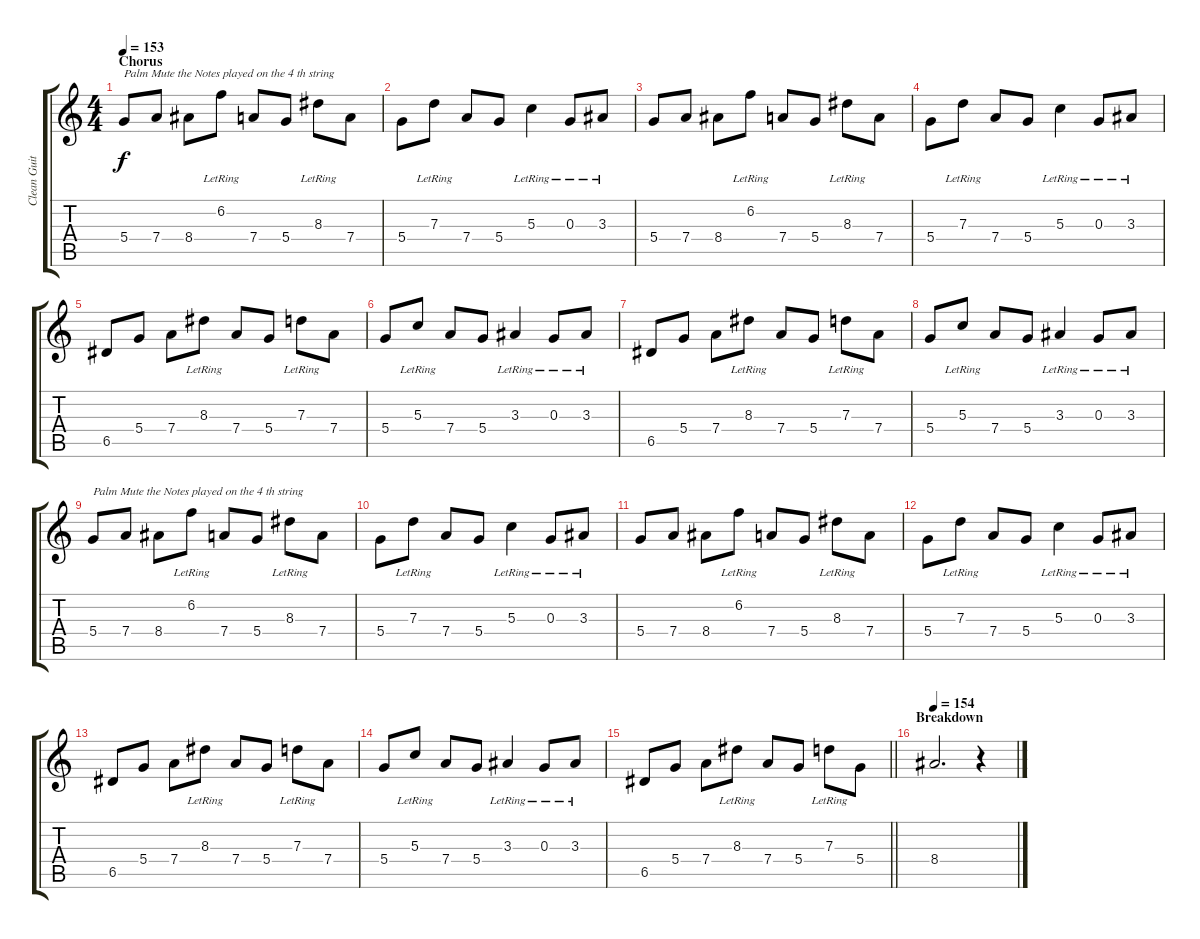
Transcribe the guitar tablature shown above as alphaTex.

\track ("Clean Guitar" "Clean Guit") {instrument electricguitarmuted}
\staff {score tabs}
\tuning (E4 B3 G3 D3 A2 E2) {hide}
\ts (4 4)
\section ("" "Chorus")
\tempo 153
\clef g2
\ks c
5.4.8{txt "Palm Mute the Notes played on the 4 th string" dy f} 7.4.8 8.4.8 6.2{lr}.8 7.4.8 5.4.8 8.3{lr}.8 7.4.8 |
5.4.8 7.3{lr}.8 7.4.8 5.4.8 5.3{lr}.4 0.3{lr}.8 3.3{lr}.8 |
5.4.8 7.4.8 8.4.8 6.2{lr}.8 7.4.8 5.4.8 8.3{lr}.8 7.4.8 |
5.4.8 7.3{lr}.8 7.4.8 5.4.8 5.3{lr}.4 0.3{lr}.8 3.3{lr}.8 |
6.5.8 5.4.8 7.4.8 8.3{lr}.8 7.4.8 5.4.8 7.3{lr}.8 7.4.8 |
5.4.8 5.3{lr}.8 7.4.8 5.4.8 3.3{lr}.4 0.3{lr}.8 3.3{lr}.8 |
6.5.8 5.4.8 7.4.8 8.3{lr}.8 7.4.8 5.4.8 7.3{lr}.8 7.4.8 |
5.4.8 5.3{lr}.8 7.4.8 5.4.8 3.3{lr}.4 0.3{lr}.8 3.3{lr}.8 |
5.4.8{txt "Palm Mute the Notes played on the 4 th string"} 7.4.8 8.4.8 6.2{lr}.8 7.4.8 5.4.8 8.3{lr}.8 7.4.8 |
5.4.8 7.3{lr}.8 7.4.8 5.4.8 5.3{lr}.4 0.3{lr}.8 3.3{lr}.8 |
5.4.8 7.4.8 8.4.8 6.2{lr}.8 7.4.8 5.4.8 8.3{lr}.8 7.4.8 |
5.4.8 7.3{lr}.8 7.4.8 5.4.8 5.3{lr}.4 0.3{lr}.8 3.3{lr}.8 |
6.5.8 5.4.8 7.4.8 8.3{lr}.8 7.4.8 5.4.8 7.3{lr}.8 7.4.8 |
5.4.8 5.3{lr}.8 7.4.8 5.4.8 3.3{lr}.4 0.3{lr}.8 3.3{lr}.8 |
\barLineRight lightlight
6.5.8 5.4.8 7.4.8 8.3{lr}.8 7.4.8 5.4.8 7.3{lr}.8 5.4.8 |
\section ("" "Breakdown")
\tempo 154
8.4.2{d} r.4
